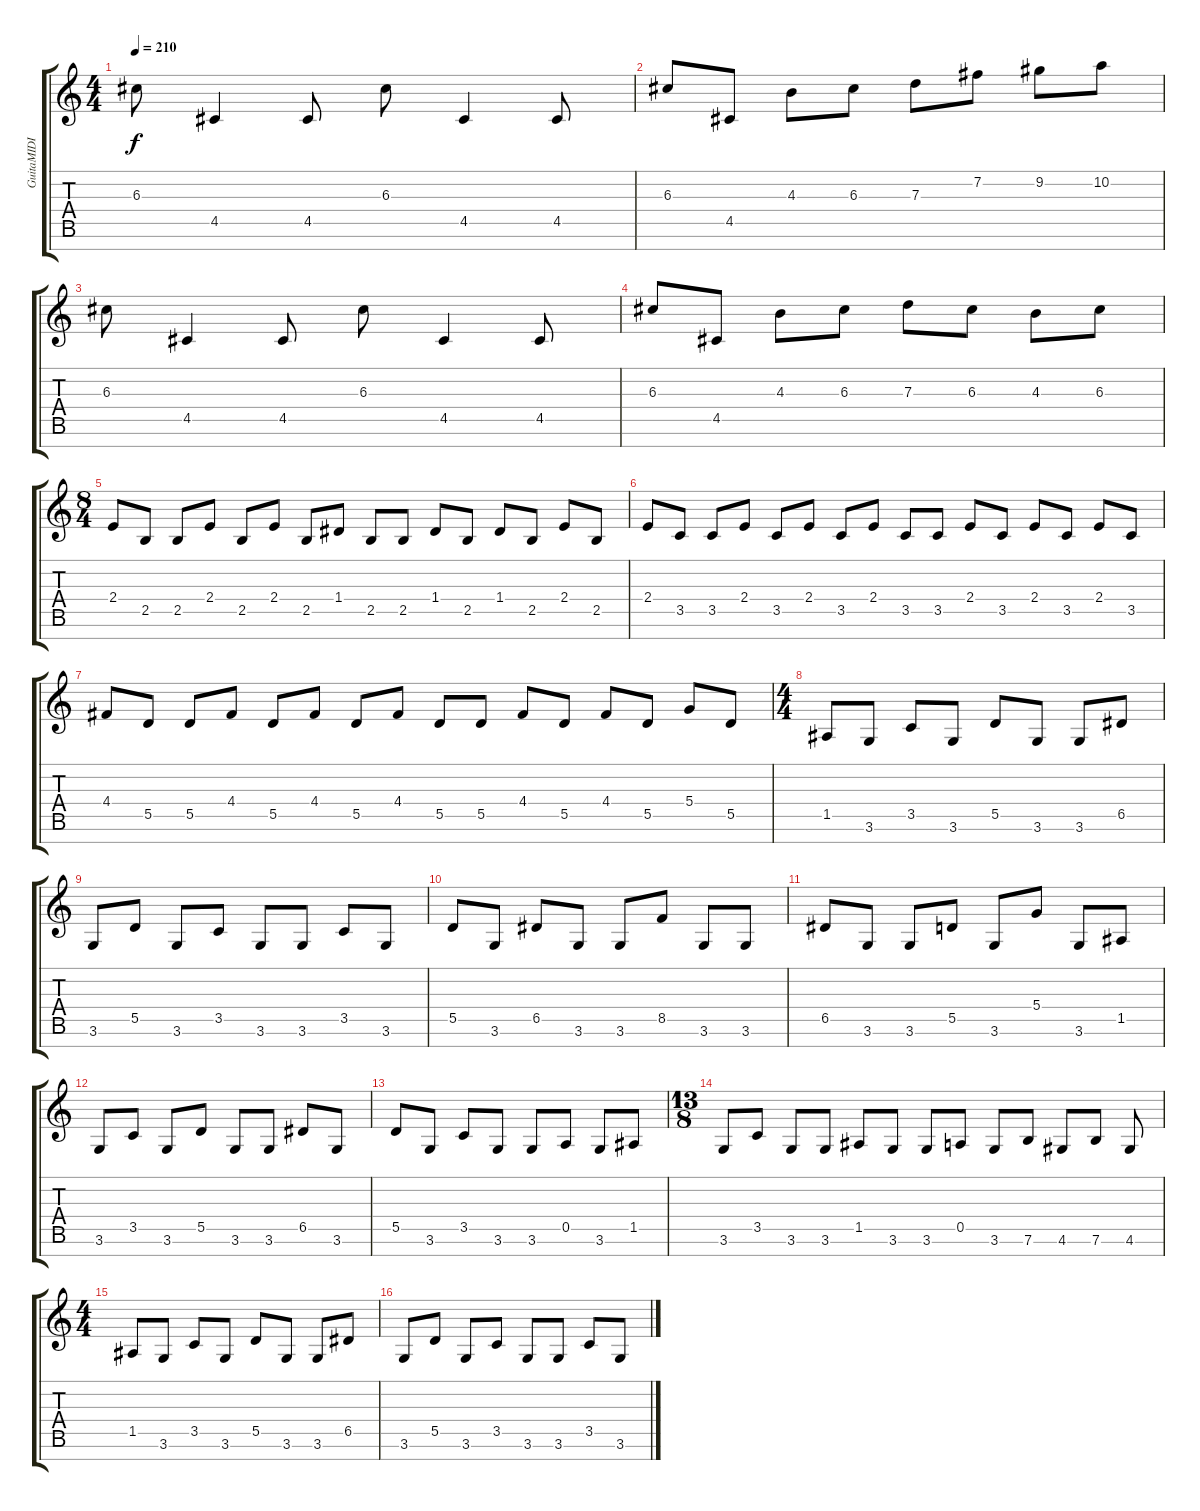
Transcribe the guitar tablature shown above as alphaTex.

\track ("GuitaMIDI" "GuitaMIDI") {instrument distortionguitar}
\staff {score tabs}
\tuning (E4 B3 G3 D3 A2 E2 B1) {hide}
\ts (4 4)
\tempo 210
\clef g2
\ks c
6.3.8{dy f} 4.5.4 4.5.8 6.3.8 4.5.4 4.5.8 |
6.3.8 4.5.8 4.3.8 6.3.8 7.3.8 7.2.8 9.2.8 10.2.8 |
6.3.8 4.5.4 4.5.8 6.3.8 4.5.4 4.5.8 |
6.3.8 4.5.8 4.3.8 6.3.8 7.3.8 6.3.8 4.3.8 6.3.8 |
\ts (8 4)
2.4.8 2.5.8 2.5.8 2.4.8 2.5.8 2.4.8 2.5.8 1.4.8 2.5.8 2.5.8 1.4.8 2.5.8 1.4.8 2.5.8 2.4.8 2.5.8 |
2.4.8 3.5.8 3.5.8 2.4.8 3.5.8 2.4.8 3.5.8 2.4.8 3.5.8 3.5.8 2.4.8 3.5.8 2.4.8 3.5.8 2.4.8 3.5.8 |
4.4.8 5.5.8 5.5.8 4.4.8 5.5.8 4.4.8 5.5.8 4.4.8 5.5.8 5.5.8 4.4.8 5.5.8 4.4.8 5.5.8 5.4.8 5.5.8 |
\ts (4 4)
1.5.8 3.6.8 3.5.8 3.6.8 5.5.8 3.6.8 3.6.8 6.5.8 |
3.6.8 5.5.8 3.6.8 3.5.8 3.6.8 3.6.8 3.5.8 3.6.8 |
5.5.8 3.6.8 6.5.8 3.6.8 3.6.8 8.5.8 3.6.8 3.6.8 |
6.5.8 3.6.8 3.6.8 5.5.8 3.6.8 5.4.8 3.6.8 1.5.8 |
3.6.8 3.5.8 3.6.8 5.5.8 3.6.8 3.6.8 6.5.8 3.6.8 |
5.5.8 3.6.8 3.5.8 3.6.8 3.6.8 0.5.8 3.6.8 1.5.8 |
\ts (13 8)
3.6.8 3.5.8 3.6.8 3.6.8 1.5.8 3.6.8 3.6.8 0.5.8 3.6.8 7.6.8 4.6.8 7.6.8 4.6.8 |
\ts (4 4)
1.5.8 3.6.8 3.5.8 3.6.8 5.5.8 3.6.8 3.6.8 6.5.8 |
3.6.8 5.5.8 3.6.8 3.5.8 3.6.8 3.6.8 3.5.8 3.6.8
